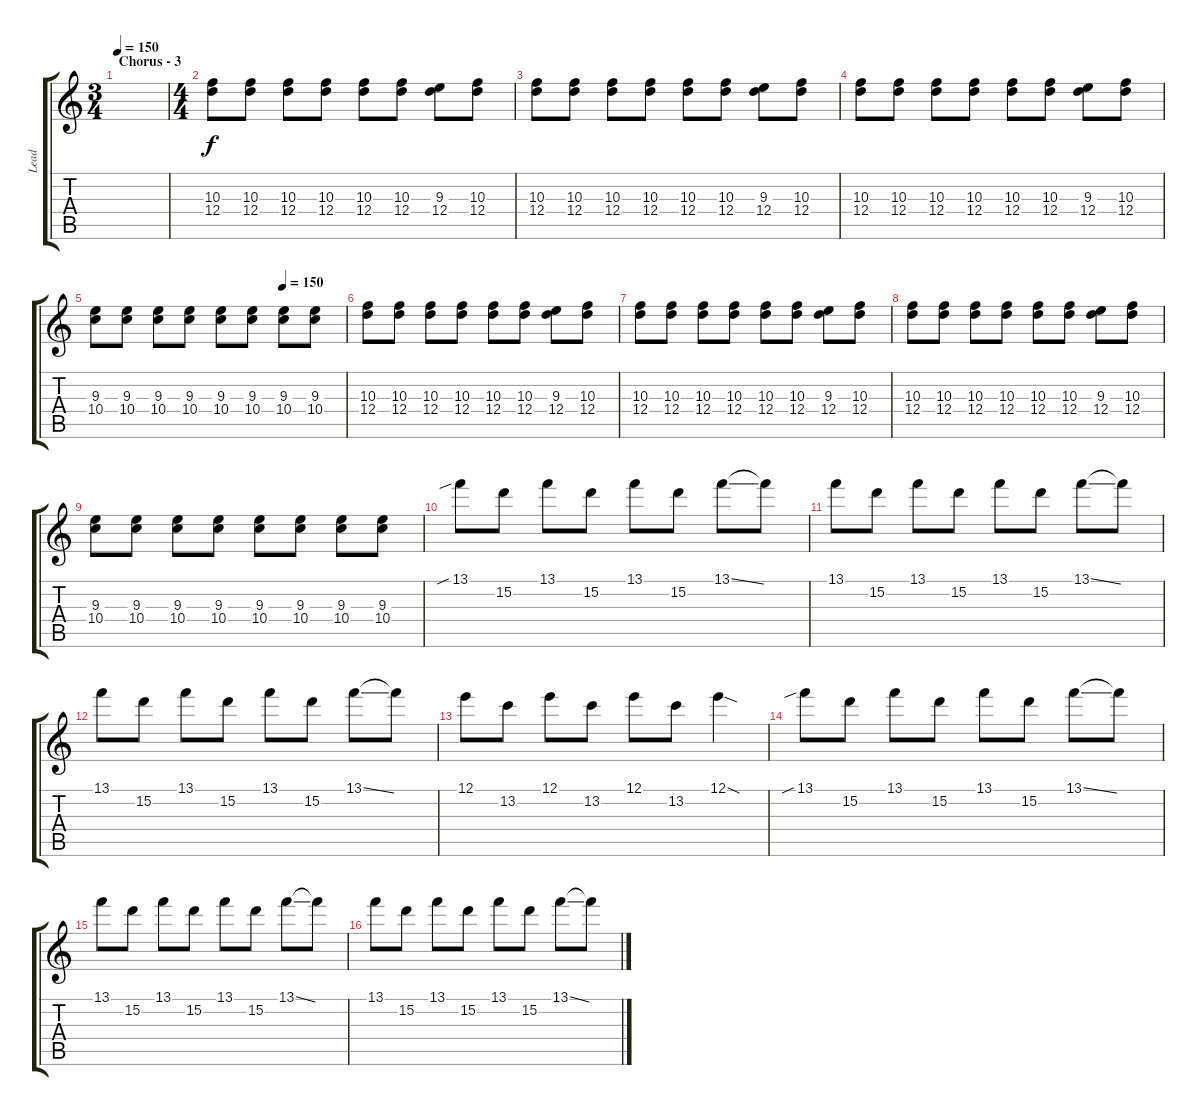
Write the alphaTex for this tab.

\track ("Lead" "Lead") {instrument distortionguitar}
\staff {score tabs}
\tuning (E4 B3 G3 D3 A2 E2) {hide}
\ts (3 4)
\section ("" "Chorus - 3")
\tempo 150
\clef g2
\ks c
|
\ts (4 4)
(10.3 12.4).8{dy f volume 16 balance 8} (10.3 12.4).8 (10.3 12.4).8 (10.3 12.4).8 (10.3 12.4).8 (10.3 12.4).8 (9.3 12.4).8 (10.3 12.4).8 |
(10.3 12.4).8 (10.3 12.4).8 (10.3 12.4).8 (10.3 12.4).8 (10.3 12.4).8 (10.3 12.4).8 (9.3 12.4).8 (10.3 12.4).8 |
(10.3 12.4).8 (10.3 12.4).8 (10.3 12.4).8 (10.3 12.4).8 (10.3 12.4).8 (10.3 12.4).8 (9.3 12.4).8 (10.3 12.4).8 |
\tempo (150 0.75)
(9.3 10.4).8 (9.3 10.4).8 (9.3 10.4).8 (9.3 10.4).8 (9.3 10.4).8 (9.3 10.4).8 (9.3 10.4).8 (9.3 10.4).8 |
(10.3 12.4).8 (10.3 12.4).8 (10.3 12.4).8 (10.3 12.4).8 (10.3 12.4).8 (10.3 12.4).8 (9.3 12.4).8 (10.3 12.4).8 |
(10.3 12.4).8 (10.3 12.4).8 (10.3 12.4).8 (10.3 12.4).8 (10.3 12.4).8 (10.3 12.4).8 (9.3 12.4).8 (10.3 12.4).8 |
(10.3 12.4).8 (10.3 12.4).8 (10.3 12.4).8 (10.3 12.4).8 (10.3 12.4).8 (10.3 12.4).8 (9.3 12.4).8 (10.3 12.4).8 |
(9.3 10.4).8 (9.3 10.4).8 (9.3 10.4).8 (9.3 10.4).8 (9.3 10.4).8 (9.3 10.4).8 (9.3 10.4).8 (9.3 10.4).8 |
13.1{sib}.8 15.2.8 13.1.8 15.2.8 13.1.8 15.2.8 13.1{ss}.8 13.1{t}.8 |
13.1.8 15.2.8 13.1.8 15.2.8 13.1.8 15.2.8 13.1{ss}.8 13.1{t}.8 |
13.1.8 15.2.8 13.1.8 15.2.8 13.1.8 15.2.8 13.1{ss}.8 13.1{t}.8 |
12.1.8 13.2.8 12.1.8 13.2.8 12.1.8 13.2.8 12.1{sod}.4 |
13.1{sib}.8 15.2.8 13.1.8 15.2.8 13.1.8 15.2.8 13.1{ss}.8 13.1{t}.8 |
13.1.8 15.2.8 13.1.8 15.2.8 13.1.8 15.2.8 13.1{ss}.8 13.1{t}.8 |
13.1.8 15.2.8 13.1.8 15.2.8 13.1.8 15.2.8 13.1{ss}.8 13.1{t}.8
